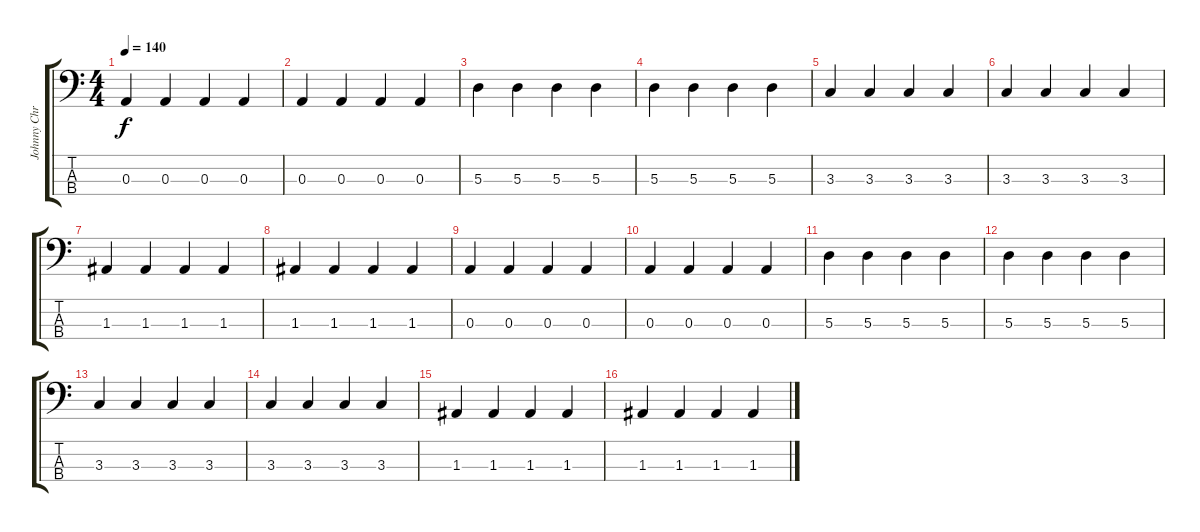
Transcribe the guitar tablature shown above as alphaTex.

\track ("Johnny Christ" "Johnny Chr") {instrument electricbassfinger}
\staff {score tabs}
\tuning (G2 D2 A1 D1) {hide}
\ts (4 4)
\tempo 140
\clef f4
\ks c
0.3.4{dy f} 0.3.4 0.3.4 0.3.4 |
0.3.4 0.3.4 0.3.4 0.3.4 |
5.3.4 5.3.4 5.3.4 5.3.4 |
5.3.4 5.3.4 5.3.4 5.3.4 |
3.3.4 3.3.4 3.3.4 3.3.4 |
3.3.4 3.3.4 3.3.4 3.3.4 |
1.3.4 1.3.4 1.3.4 1.3.4 |
1.3.4 1.3.4 1.3.4 1.3.4 |
0.3.4 0.3.4 0.3.4 0.3.4 |
0.3.4 0.3.4 0.3.4 0.3.4 |
5.3.4 5.3.4 5.3.4 5.3.4 |
5.3.4 5.3.4 5.3.4 5.3.4 |
3.3.4 3.3.4 3.3.4 3.3.4 |
3.3.4 3.3.4 3.3.4 3.3.4 |
1.3.4 1.3.4 1.3.4 1.3.4 |
1.3.4 1.3.4 1.3.4 1.3.4
